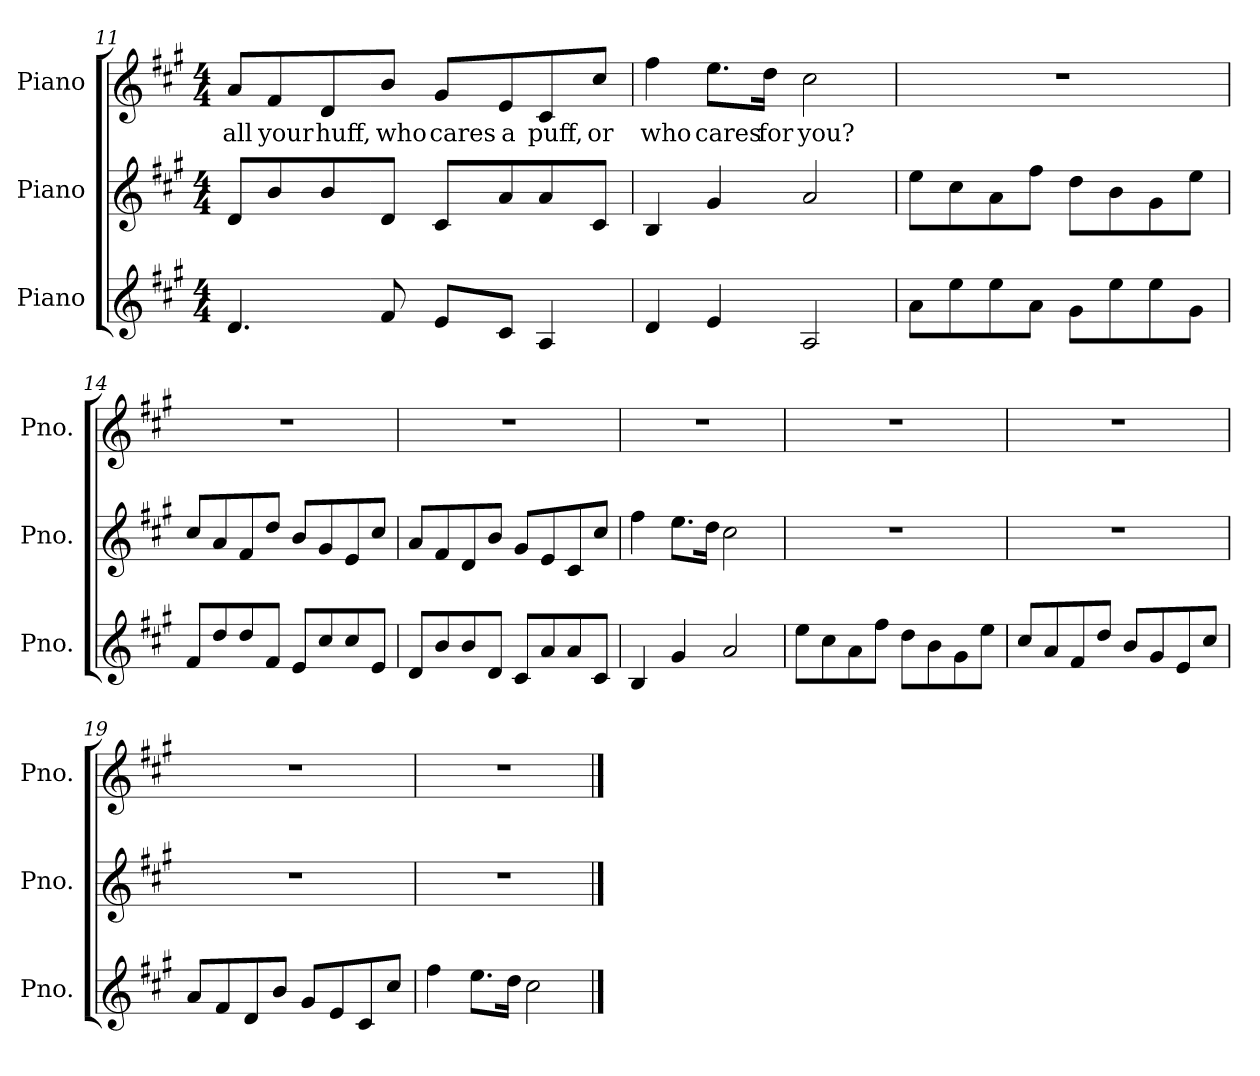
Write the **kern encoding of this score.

**kern	**kern	**kern	**text
*part3	*part2	*part1	*part1
*staff3	*staff2	*staff1	*staff1
*I"Piano	*I"Piano	*I"Piano	*
*I'Pno.	*I'Pno.	*I'Pno.	*
*clefG2	*clefG2	*clefG2	*
*k[f#c#g#]	*k[f#c#g#]	*k[f#c#g#]	*
*M4/4	*M4/4	*M4/4	*
=11	=11	=11	=11
!	!	!	!LO:LY:b
4.d/	8d/L	8a/L	all
!	!	!	!LO:LY:b
.	8b/	8f#/	your
!	!	!	!LO:LY:b
.	8b/	8d/	huff,
!	!	!	!LO:LY:b
8f#/	8d/J	8b/J	who
!	!	!	!LO:LY:b
8e/L	8c#/L	8g#/L	cares
!	!	!	!LO:LY:b
8c#/J	8a/	8e/	a
!	!	!	!LO:LY:b
4A/	8a/	8c#/	puff,
!	!	!	!LO:LY:b
.	8c#/J	8cc#/J	or
!!LO:LB:g=z
=12	=12	=12	=12
!	!	!	!LO:LY:b
4d/	4B/	4ff#\	who
!	!	!	!LO:LY:b
4e/	4g#/	8.ee\L	cares
!	!	!	!LO:LY:b
.	.	16dd\Jk	for
!	!	!	!LO:LY:b
2A/	2a/	2cc#\	you?
=13	=13	=13	=13
8a\L	8ee\L	1r	.
8ee\	8cc#\	.	.
8ee\	8a\	.	.
8a\J	8ff#\J	.	.
8g#\L	8dd\L	.	.
8ee\	8b\	.	.
8ee\	8g#\	.	.
8g#\J	8ee\J	.	.
=14	=14	=14	=14
8f#/L	8cc#/L	1r	.
8dd/	8a/	.	.
8dd/	8f#/	.	.
8f#/J	8dd/J	.	.
8e/L	8b/L	.	.
8cc#/	8g#/	.	.
8cc#/	8e/	.	.
8e/J	8cc#/J	.	.
=15	=15	=15	=15
8d/L	8a/L	1r	.
8b/	8f#/	.	.
8b/	8d/	.	.
8d/J	8b/J	.	.
8c#/L	8g#/L	.	.
8a/	8e/	.	.
8a/	8c#/	.	.
8c#/J	8cc#/J	.	.
=16	=16	=16	=16
4B/	4ff#\	1r	.
4g#/	8.ee\L	.	.
.	16dd\Jk	.	.
2a/	2cc#\	.	.
!!LO:PB:g=z
=17	=17	=17	=17
8ee\L	1r	1r	.
8cc#\	.	.	.
8a\	.	.	.
8ff#\J	.	.	.
8dd\L	.	.	.
8b\	.	.	.
8g#\	.	.	.
8ee\J	.	.	.
=18	=18	=18	=18
8cc#/L	1r	1r	.
8a/	.	.	.
8f#/	.	.	.
8dd/J	.	.	.
8b/L	.	.	.
8g#/	.	.	.
8e/	.	.	.
8cc#/J	.	.	.
=19	=19	=19	=19
8a/L	1r	1r	.
8f#/	.	.	.
8d/	.	.	.
8b/J	.	.	.
8g#/L	.	.	.
8e/	.	.	.
8c#/	.	.	.
8cc#/J	.	.	.
=20	=20	=20	=20
4ff#\	1r	1r	.
8.ee\L	.	.	.
16dd\Jk	.	.	.
2cc#\	.	.	.
==	==	==	==
*-	*-	*-	*-
